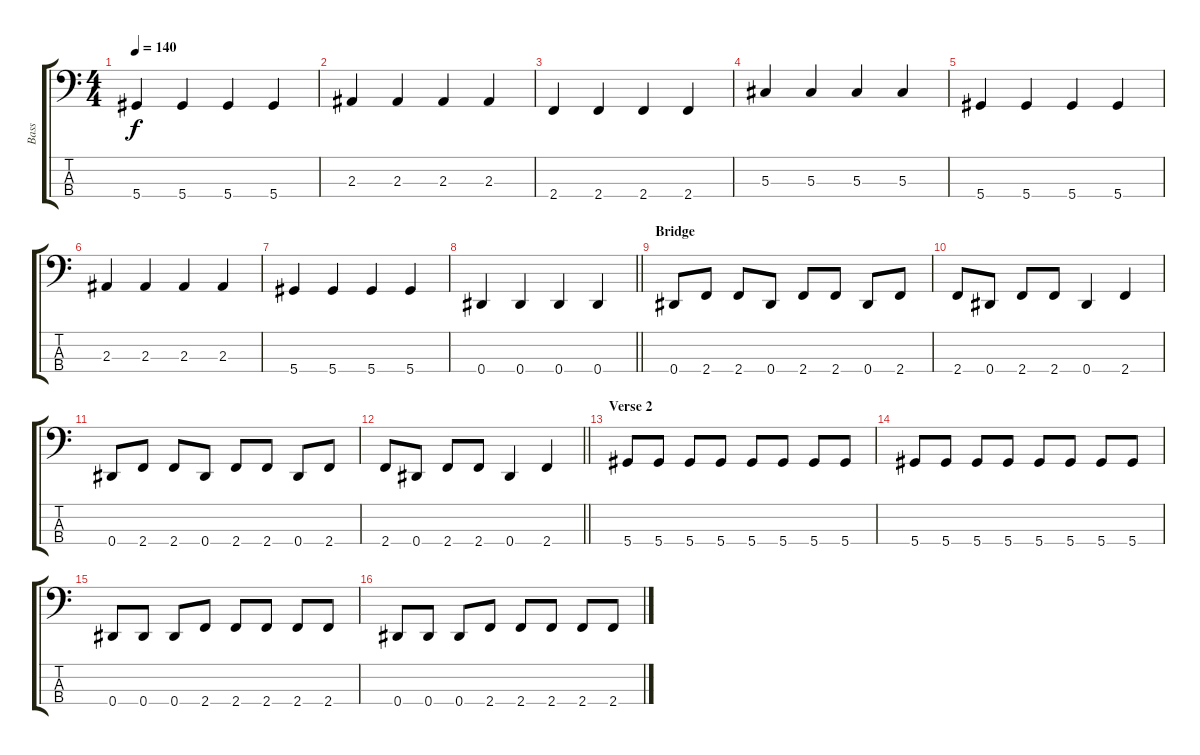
\track ("Bass" "Bass") {instrument electricbassfinger}
\staff {score tabs}
\tuning (Gb2 Db2 Ab1 Eb1) {hide}
\ts (4 4)
\tempo 140
\clef f4
\ks c
5.4.4{dy f} 5.4.4 5.4.4 5.4.4 |
2.3.4 2.3.4 2.3.4 2.3.4 |
2.4.4 2.4.4 2.4.4 2.4.4 |
5.3.4 5.3.4 5.3.4 5.3.4 |
5.4.4 5.4.4 5.4.4 5.4.4 |
2.3.4 2.3.4 2.3.4 2.3.4 |
5.4.4 5.4.4 5.4.4 5.4.4 |
\barLineRight lightlight
0.4.4 0.4.4 0.4.4 0.4.4 |
\section ("" "Bridge")
0.4.8 2.4.8 2.4.8 0.4.8 2.4.8 2.4.8 0.4.8 2.4.8 |
2.4.8 0.4.8 2.4.8 2.4.8 0.4.4 2.4.4 |
0.4.8 2.4.8 2.4.8 0.4.8 2.4.8 2.4.8 0.4.8 2.4.8 |
\barLineRight lightlight
2.4.8 0.4.8 2.4.8 2.4.8 0.4.4 2.4.4 |
\section ("" "Verse 2")
5.4.8 5.4.8 5.4.8 5.4.8 5.4.8 5.4.8 5.4.8 5.4.8 |
5.4.8 5.4.8 5.4.8 5.4.8 5.4.8 5.4.8 5.4.8 5.4.8 |
0.4.8 0.4.8 0.4.8 2.4.8 2.4.8 2.4.8 2.4.8 2.4.8 |
0.4.8 0.4.8 0.4.8 2.4.8 2.4.8 2.4.8 2.4.8 2.4.8
